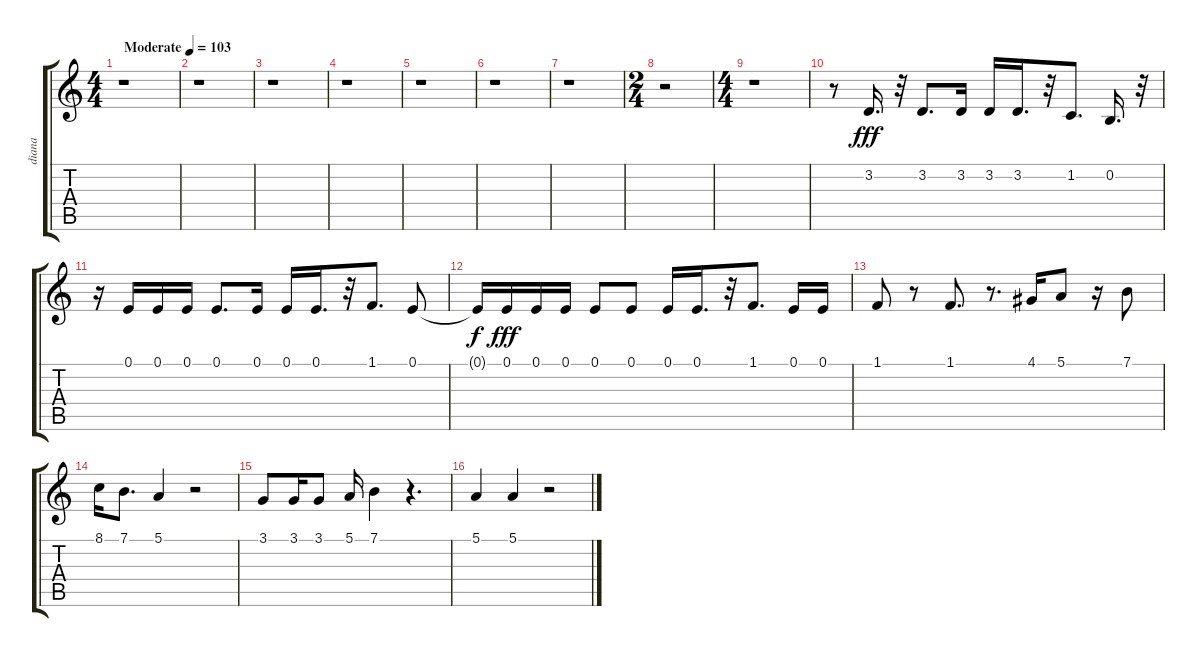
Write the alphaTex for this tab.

\track ("diana" "diana") {instrument flute}
\staff {score tabs}
\tuning (E4 B3 G3 D3 A2 E2) {hide}
\ts (4 4)
\tempo (103 "Moderate")
\clef g2
\ks c
r.1{dy fff instrument flute} |
r.1 |
r.1 |
r.1 |
r.1 |
r.1 |
r.1 |
\ts (2 4)
r.2 |
\ts (4 4)
r.1 |
r.8 3.2.16{d} r.32 3.2.8{d} 3.2.16 3.2.16 3.2.16{d} r.32 1.2.8{d} 0.2.16{d} r.32 |
r.16 0.1.16 0.1.16 0.1.16 0.1.8{d} 0.1.16 0.1.16 0.1.16{d} r.32 1.1.8{d} 0.1.8 |
0.1{t}.16{dy f} 0.1.16{dy fff} 0.1.16 0.1.16 0.1.8 0.1.8 0.1.16 0.1.16{d} r.32 1.1.8{d} 0.1.16 0.1.16 |
1.1.8 r.8 1.1.8{d} r.8{d} 4.1.16 5.1.8 r.16 7.1.8 |
8.1.16 7.1.8{d} 5.1.4 r.2 |
3.1.8 3.1.16 3.1.8 5.1.16 7.1.4 r.4{d} |
5.1.4 5.1.4 r.2
